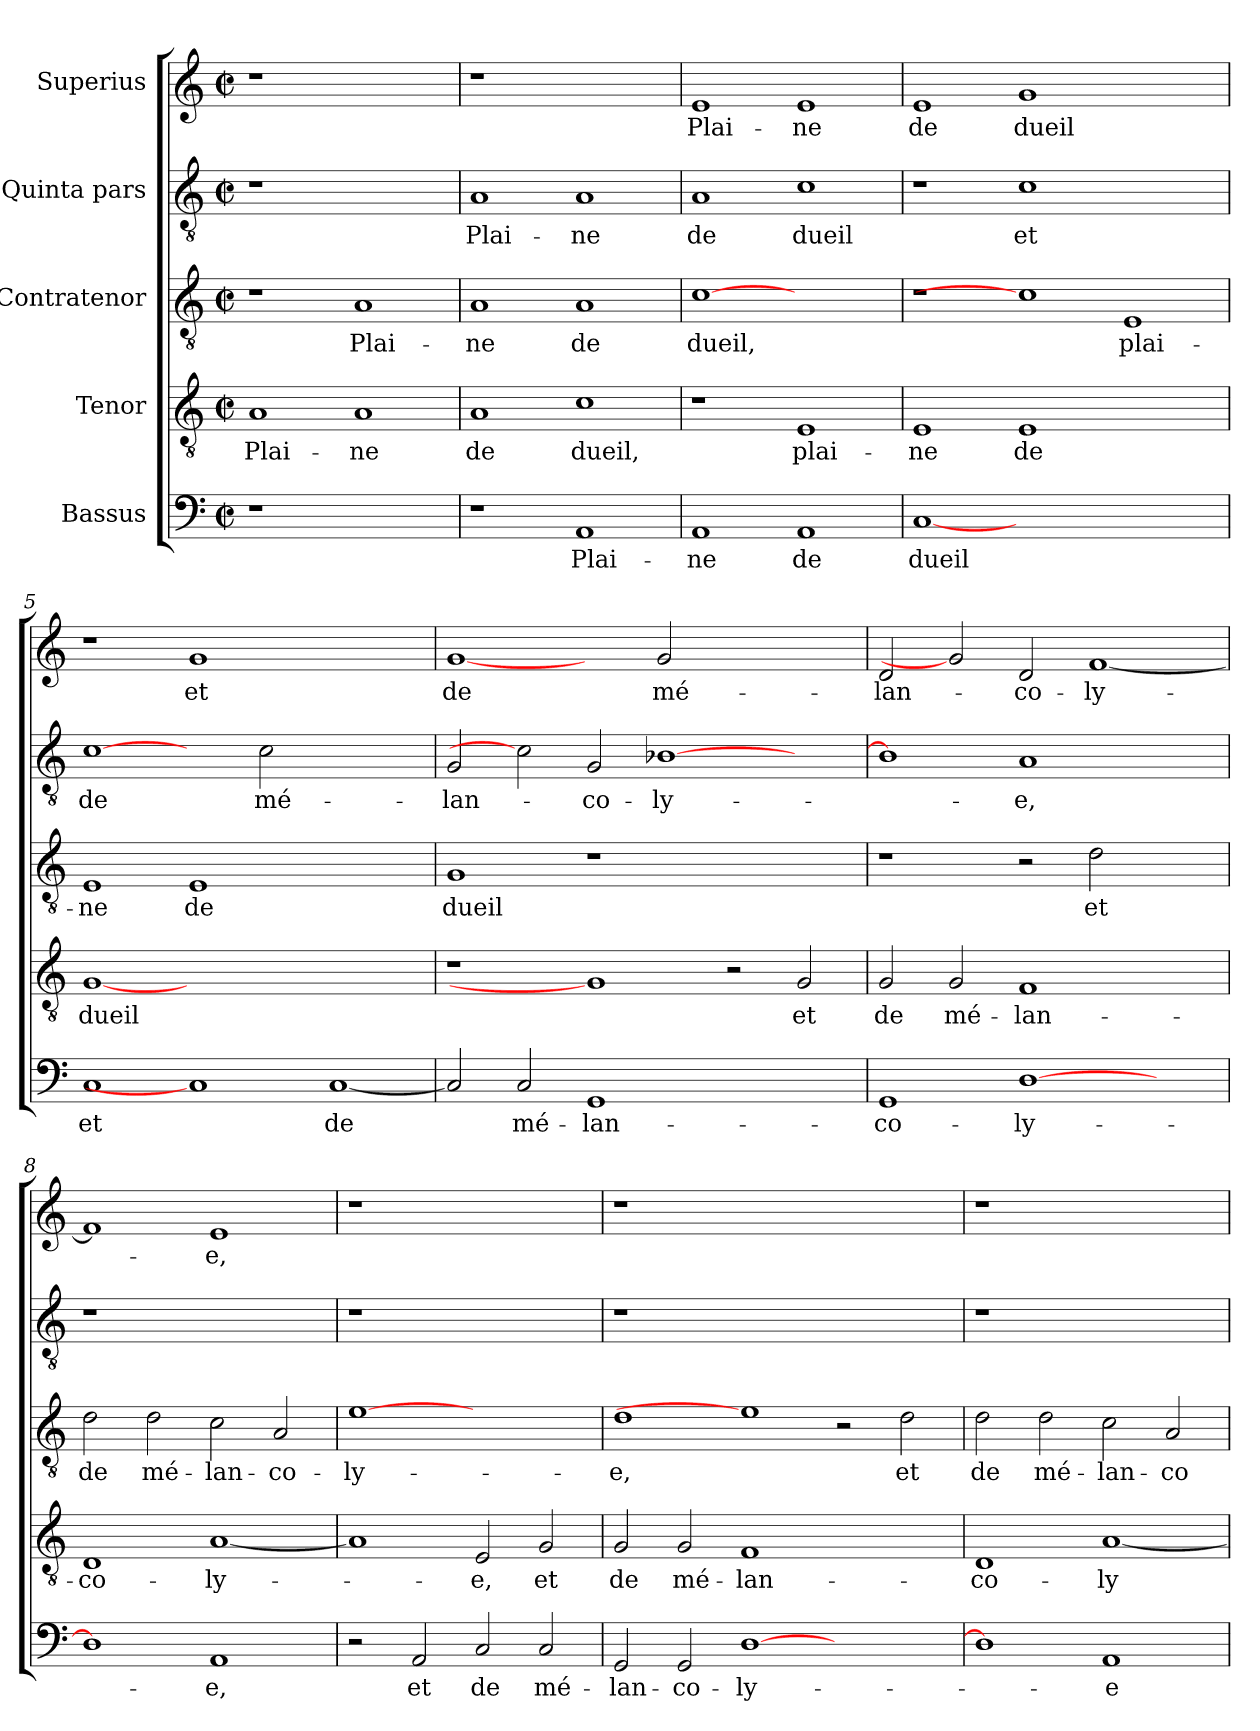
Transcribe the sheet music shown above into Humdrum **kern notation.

**kern	**text	**kern	**text	**kern	**text	**kern	**text	**kern	**text
*part5	*part5	*part4	*part4	*part3	*part3	*part2	*part2	*part1	*part1
*staff5	*staff5	*staff4	*staff4	*staff3	*staff3	*staff2	*staff2	*staff1	*staff1
*I"Bassus	*	*I"Tenor	*	*I"Contratenor	*	*I"Quinta pars	*	*I"Superius	*
*clefF4	*	*clefGv2	*	*clefGv2	*	*clefGv2	*	*clefG2	*
*k[]	*	*k[]	*	*k[]	*	*k[]	*	*k[]	*
*C:	*	*C:	*	*C:	*	*C:	*	*C:	*
*M2/2	*	*M2/2	*	*M2/2	*	*M2/2	*	*M2/2	*
*met(c|)	*	*met(c|)	*	*met(c|)	*	*met(c|)	*	*met(c|)	*
=1	=1	=1	=1	=1	=1	=1	=1	=1	=1
1r	.	1A	Plai-	1r	.	1r	.	1r	.
1ryy	.	1A	-ne	1A	Plai-	1ryy	.	1ryy	.
=2	=2	=2	=2	=2	=2	=2	=2	=2	=2
1r	.	1A	de	1A	-ne	1A	Plai-	1r	.
1AA	Plai-	1c	dueil,	1A	de	1A	-ne	1ryy	.
=3	=3	=3	=3	=3	=3	=3	=3	=3	=3
1AA	-ne	1r	.	[1c	dueil,	1A	de	1e	Plai-
1AA	de	1E	plai-	1ryy	.	1c	dueil	1e	-ne
=4	=4	=4	=4	=4	=4	=4	=4	=4	=4
[1C	dueil	1E	-ne	1r	.	1r	.	1e	de
0ryy	.	1E	de	1c]	.	1c	et	1g	dueil
.	.	1ryy	.	1E	plai-	1ryy	.	1ryy	.
=5	=5	=5	=5	=5	=5	=5	=5	=5	=5
1C	et	[1G	dueil	1E	-ne	[1c	de	1r	.
1C]	.	0ryy	.	1E	de	2ryy	.	1g	et
.	.	.	.	.	.	2c\	mé-	.	.
[1C	de	.	.	1ryy	.	1ryy	.	1ryy	.
=6	=6	=6	=6	=6	=6	=6	=6	=6	=6
2C/]	.	1r	.	1G	dueil	2G/	-lan-	[1g	de
2C/	mé-	.	.	.	.	2c]	.	.	.
1GG	-lan-	1G]	.	1r	.	2G/	-co-	2ryy	.
.	.	.	.	.	.	[1B-X	-ly-	2g/	mé-
1ryy	.	2r	.	1ryy	.	.	.	1ryy	.
.	.	2G/	et	.	.	2ryy	.	.	.
!!LO:LB:g=z
=7	=7	=7	=7	=7	=7	=7	=7	=7	=7
1GG	-co-	2G/	de	1r	.	1B-]	-­-	2d/	-lan-
.	.	2G/	mé-	.	.	.	.	2g]	.
[1D	-ly-	1F	-lan-	2r	.	1A	-e,	2d/	-co-
.	.	.	.	2d\	et	.	.	[1f	-ly-
2ryy	.	2ryy	.	2ryy	.	2ryy	.	.	.
=8	=8	=8	=8	=8	=8	=8	=8	=8	=8
1D]	.	1D	-co-	2d\	de	1r	.	1f]	.
.	.	.	.	2d\	mé-	.	.	.	.
1AA	-e,	[1A	-ly-	2c\	-lan-	1ryy	.	1e	-e,
.	.	.	.	2A/	-co-	.	.	.	.
=9	=9	=9	=9	=9	=9	=9	=9	=9	=9
2r	.	1A]	.	[1e	-ly-	1r	.	1r	.
2AA/	et	.	.	.	.	.	.	.	.
2C/	de	2E/	-e,	1ryy	.	1ryy	.	1ryy	.
2C/	mé-	2G/	et	.	.	.	.	.	.
=10	=10	=10	=10	=10	=10	=10	=10	=10	=10
2GG/	-lan-	2G/	de	1d	-e,	1r	.	1r	.
2GG/	-co-	2G/	mé-	.	.	.	.	.	.
[1D	-ly-	1F	-lan-	1e]	.	0ryy	.	0ryy	.
1ryy	.	1ryy	.	2r	.	.	.	.	.
.	.	.	.	2d\	et	.	.	.	.
=11	=11	=11	=11	=11	=11	=11	=11	=11	=11
1D]	.	1D	-co-	2d\	de	1r	.	1r	.
.	.	.	.	2d\	mé-	.	.	.	.
1AA	-e	[1A	-ly-	2c\	-lan-	1ryy	.	1ryy	.
.	.	.	.	2A/	-co-	.	.	.	.
=	=	=	=	=	=	=	=	=	=
*-	*-	*-	*-	*-	*-	*-	*-	*-	*-
